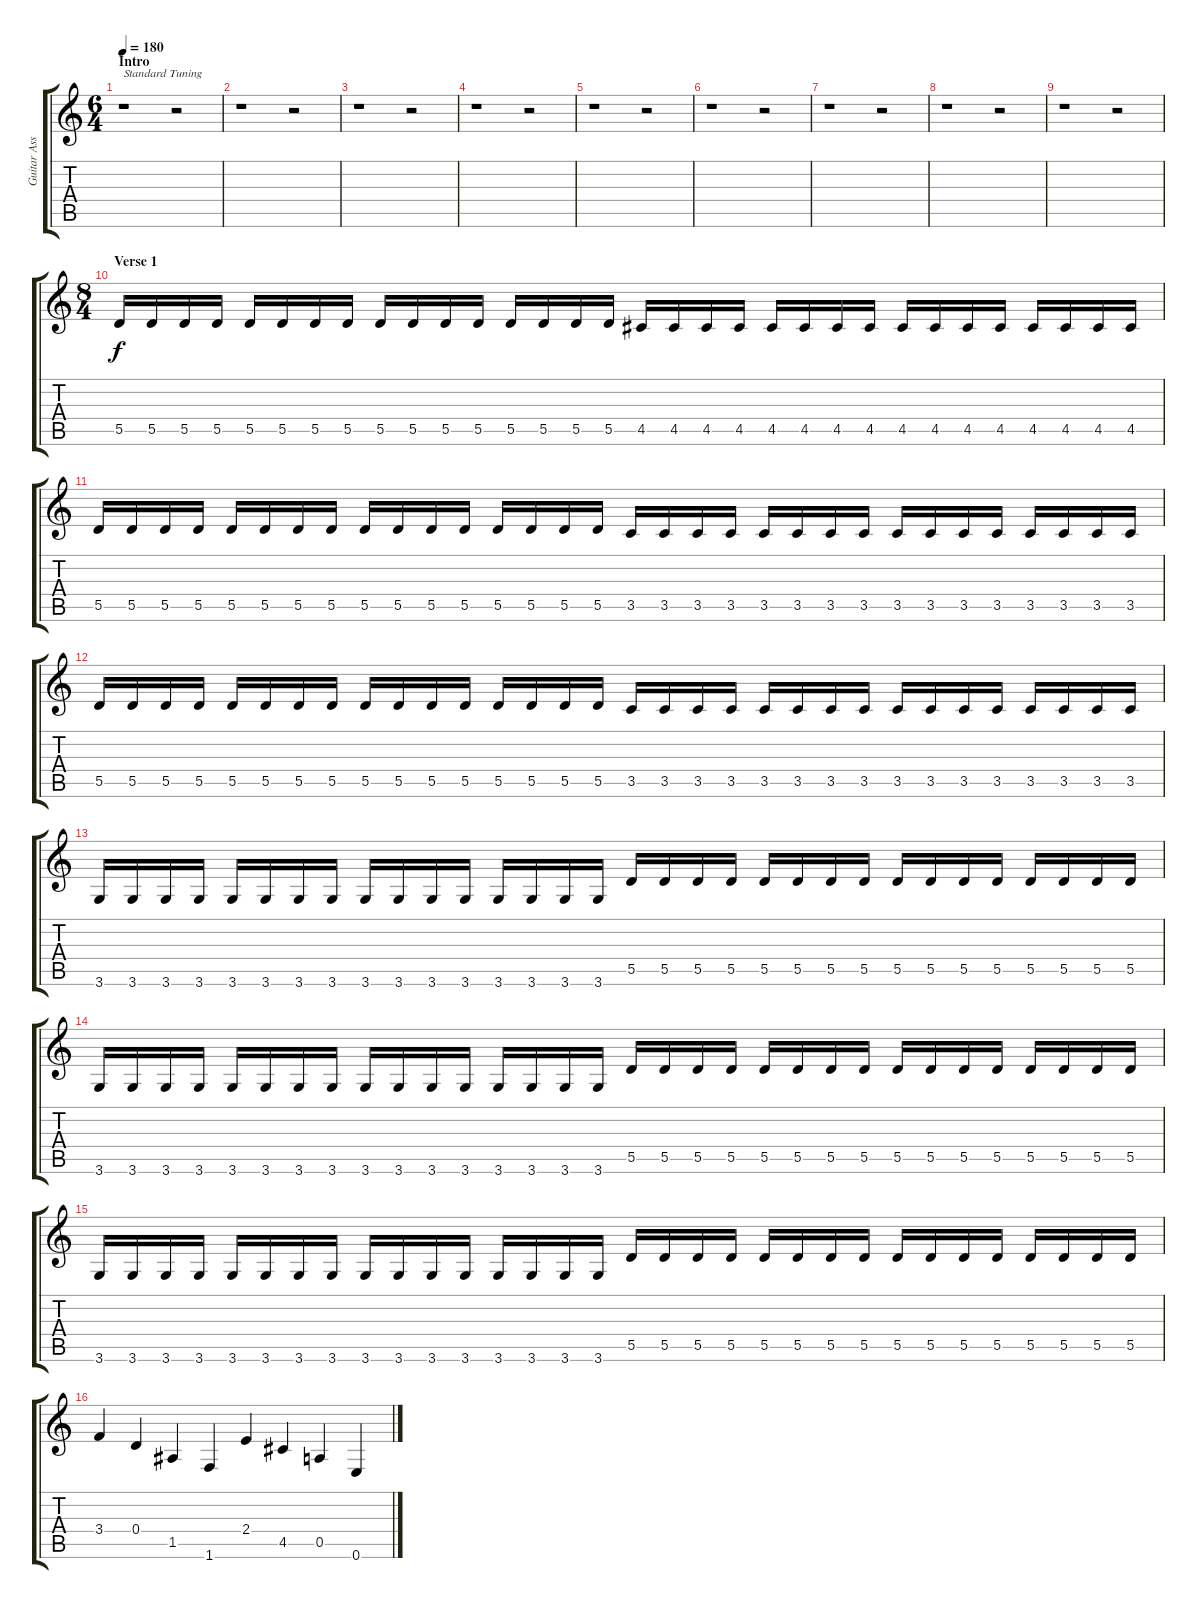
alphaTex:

\track ("Guitar Assisted" "Guitar Ass") {instrument distortionguitar}
\staff {score tabs}
\tuning (E4 B3 G3 D3 A2 E2) {hide}
\ts (6 4)
\section ("" "Intro")
\tempo 180
\clef g2
\ks c
r.1{txt "Standard Tuning" dy f instrument distortionguitar} r.2 |
r.1 r.2 |
r.1 r.2 |
r.1 r.2 |
r.1 r.2 |
r.1 r.2 |
r.1 r.2 |
r.1 r.2 |
r.1 r.2 |
\ts (8 4)
\section ("" "Verse 1")
5.5.16 5.5.16 5.5.16 5.5.16 5.5.16 5.5.16 5.5.16 5.5.16 5.5.16 5.5.16 5.5.16 5.5.16 5.5.16 5.5.16 5.5.16 5.5.16 4.5.16 4.5.16 4.5.16 4.5.16 4.5.16 4.5.16 4.5.16 4.5.16 4.5.16 4.5.16 4.5.16 4.5.16 4.5.16 4.5.16 4.5.16 4.5.16 |
5.5.16 5.5.16 5.5.16 5.5.16 5.5.16 5.5.16 5.5.16 5.5.16 5.5.16 5.5.16 5.5.16 5.5.16 5.5.16 5.5.16 5.5.16 5.5.16 3.5.16 3.5.16 3.5.16 3.5.16 3.5.16 3.5.16 3.5.16 3.5.16 3.5.16 3.5.16 3.5.16 3.5.16 3.5.16 3.5.16 3.5.16 3.5.16 |
5.5.16 5.5.16 5.5.16 5.5.16 5.5.16 5.5.16 5.5.16 5.5.16 5.5.16 5.5.16 5.5.16 5.5.16 5.5.16 5.5.16 5.5.16 5.5.16 3.5.16 3.5.16 3.5.16 3.5.16 3.5.16 3.5.16 3.5.16 3.5.16 3.5.16 3.5.16 3.5.16 3.5.16 3.5.16 3.5.16 3.5.16 3.5.16 |
3.6.16 3.6.16 3.6.16 3.6.16 3.6.16 3.6.16 3.6.16 3.6.16 3.6.16 3.6.16 3.6.16 3.6.16 3.6.16 3.6.16 3.6.16 3.6.16 5.5.16 5.5.16 5.5.16 5.5.16 5.5.16 5.5.16 5.5.16 5.5.16 5.5.16 5.5.16 5.5.16 5.5.16 5.5.16 5.5.16 5.5.16 5.5.16 |
3.6.16 3.6.16 3.6.16 3.6.16 3.6.16 3.6.16 3.6.16 3.6.16 3.6.16 3.6.16 3.6.16 3.6.16 3.6.16 3.6.16 3.6.16 3.6.16 5.5.16 5.5.16 5.5.16 5.5.16 5.5.16 5.5.16 5.5.16 5.5.16 5.5.16 5.5.16 5.5.16 5.5.16 5.5.16 5.5.16 5.5.16 5.5.16 |
3.6.16 3.6.16 3.6.16 3.6.16 3.6.16 3.6.16 3.6.16 3.6.16 3.6.16 3.6.16 3.6.16 3.6.16 3.6.16 3.6.16 3.6.16 3.6.16 5.5.16 5.5.16 5.5.16 5.5.16 5.5.16 5.5.16 5.5.16 5.5.16 5.5.16 5.5.16 5.5.16 5.5.16 5.5.16 5.5.16 5.5.16 5.5.16 |
3.4.4 0.4.4 1.5.4 1.6.4 2.4.4 4.5.4 0.5.4 0.6.4
